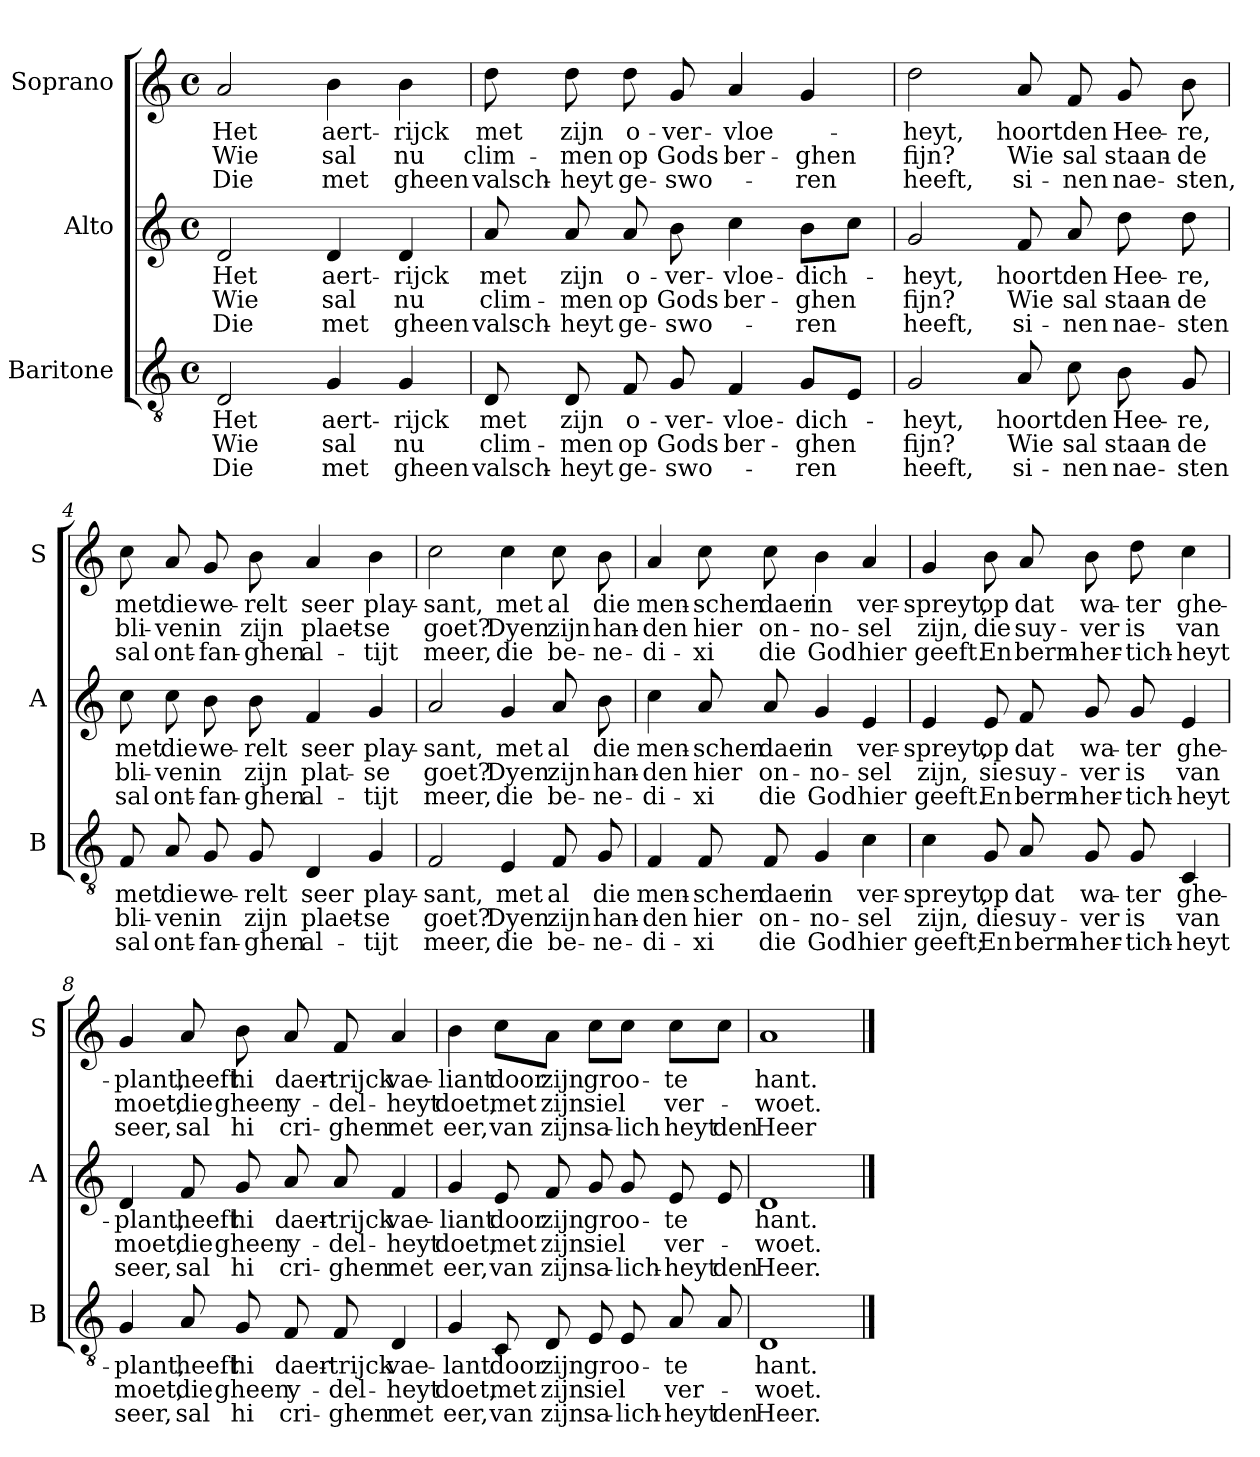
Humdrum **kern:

**kern	**text	**text	**text	**kern	**text	**text	**text	**kern	**text	**text	**text
*part3	*part3	*part3	*part3	*part2	*part2	*part2	*part2	*part1	*part1	*part1	*part1
*staff3	*staff3	*staff3	*staff3	*staff2	*staff2	*staff2	*staff2	*staff1	*staff1	*staff1	*staff1
*I"Baritone	*	*	*	*I"Alto	*	*	*	*I"Soprano	*	*	*
*I'B	*	*	*	*I'A	*	*	*	*I'S	*	*	*
*clefGv2	*	*	*	*clefG2	*	*	*	*clefG2	*	*	*
*k[]	*	*	*	*k[]	*	*	*	*k[]	*	*	*
*C:	*	*	*	*C:	*	*	*	*C:	*	*	*
*M4/4	*	*	*	*M4/4	*	*	*	*M4/4	*	*	*
*met(c)	*	*	*	*met(c)	*	*	*	*met(c)	*	*	*
=1	=1	=1	=1	=1	=1	=1	=1	=1	=1	=1	=1
!	!LO:LY:b	!LO:LY:b	!LO:LY:b	!	!LO:LY:b	!LO:LY:b	!LO:LY:b	!	!LO:LY:b	!LO:LY:b	!LO:LY:b
2D/	Het	Wie	Die	2d/	Het	Wie	Die	2a/	Het	Wie	Die
!	!LO:LY:b	!LO:LY:b	!LO:LY:b	!	!LO:LY:b	!LO:LY:b	!LO:LY:b	!	!LO:LY:b	!LO:LY:b	!LO:LY:b
4G/	aert-	sal	met	4d/	aert-	sal	met	4b\	aert-	sal	met
!	!LO:LY:b	!LO:LY:b	!LO:LY:b	!	!LO:LY:b	!LO:LY:b	!LO:LY:b	!	!LO:LY:b	!LO:LY:b	!LO:LY:b
4G/	-rijck	nu	gheen	4d/	-rijck	nu	gheen	4b\	-rijck	nu	gheen
=2	=2	=2	=2	=2	=2	=2	=2	=2	=2	=2	=2
!	!LO:LY:b	!LO:LY:b	!LO:LY:b	!	!LO:LY:b	!LO:LY:b	!LO:LY:b	!	!LO:LY:b	!LO:LY:b	!LO:LY:b
8D/	met	clim-	valsch-	8a/	met	clim-	valsch-	8dd\	met	clim-	valsch-
!	!LO:LY:b	!LO:LY:b	!LO:LY:b	!	!LO:LY:b	!LO:LY:b	!LO:LY:b	!	!LO:LY:b	!LO:LY:b	!LO:LY:b
8D/	zijn	-men	-heyt	8a/	zijn	-men	-heyt	8dd\	zijn	-men	-heyt
!	!LO:LY:b	!LO:LY:b	!LO:LY:b	!	!LO:LY:b	!LO:LY:b	!LO:LY:b	!	!LO:LY:b	!LO:LY:b	!LO:LY:b
8F/	o-	op	ge-	8a/	o-	op	ge-	8dd\	o-	op	ge-
!	!LO:LY:b	!LO:LY:b	!LO:LY:b	!	!LO:LY:b	!LO:LY:b	!LO:LY:b	!	!LO:LY:b	!LO:LY:b	!LO:LY:b
8G/	-ver-	Gods	-swo-	8b\	-ver-	Gods	-swo-	8g/	-ver-	Gods	-swo-
!	!LO:LY:b	!LO:LY:b	!	!	!LO:LY:b	!LO:LY:b	!	!	!LO:LY:b	!LO:LY:b	!
4F/	-vloe-	ber-	.	4cc\	-vloe-	ber-	.	4a/	-vloe-	ber-	.
!	!LO:LY:b	!LO:LY:b	!LO:LY:b	!	!LO:LY:b	!LO:LY:b	!LO:LY:b	!	!	!LO:LY:b	!LO:LY:b
8G/L	-dich-	-ghen	-ren	8b\L	-dich-	-ghen	-ren	4g/	.	-ghen	-ren
8E/J	.	.	.	8cc\J	.	.	.	.	.	.	.
=3	=3	=3	=3	=3	=3	=3	=3	=3	=3	=3	=3
!	!LO:LY:b	!LO:LY:b	!LO:LY:b	!	!LO:LY:b	!LO:LY:b	!LO:LY:b	!	!LO:LY:b	!LO:LY:b	!LO:LY:b
2G/	-heyt,	fijn?	heeft,	2g/	-heyt,	fijn?	heeft,	2dd\	-heyt,	fijn?	heeft,
!	!LO:LY:b	!LO:LY:b	!LO:LY:b	!	!LO:LY:b	!LO:LY:b	!LO:LY:b	!	!LO:LY:b	!LO:LY:b	!LO:LY:b
8A/	hoort	Wie	si-	8f/	hoort	Wie	si-	8a/	hoort	Wie	si-
!	!LO:LY:b	!LO:LY:b	!LO:LY:b	!	!LO:LY:b	!LO:LY:b	!LO:LY:b	!	!LO:LY:b	!LO:LY:b	!LO:LY:b
8c\	den	sal	-nen	8a/	den	sal	-nen	8f/	den	sal	-nen
!	!LO:LY:b	!LO:LY:b	!LO:LY:b	!	!LO:LY:b	!LO:LY:b	!LO:LY:b	!	!LO:LY:b	!LO:LY:b	!LO:LY:b
8B\	Hee-	staan-	nae-	8dd\	Hee-	staan-	nae-	8g/	Hee-	staan-	nae-
!	!LO:LY:b	!LO:LY:b	!LO:LY:b	!	!LO:LY:b	!LO:LY:b	!LO:LY:b	!	!LO:LY:b	!LO:LY:b	!LO:LY:b
8G/	-re,	-de	-sten	8dd\	-re,	-de	-sten	8b\	-re,	-de	-sten,
!!LO:LB:g=z
=4	=4	=4	=4	=4	=4	=4	=4	=4	=4	=4	=4
!	!LO:LY:b	!LO:LY:b	!LO:LY:b	!	!LO:LY:b	!LO:LY:b	!LO:LY:b	!	!LO:LY:b	!LO:LY:b	!LO:LY:b
8F/	met	bli-	sal	8cc\	met	bli-	sal	8cc\	met	bli-	sal
!	!LO:LY:b	!LO:LY:b	!LO:LY:b	!	!LO:LY:b	!LO:LY:b	!LO:LY:b	!	!LO:LY:b	!LO:LY:b	!LO:LY:b
8A/	die	-ven	ont-	8cc\	die	-ven	ont-	8a/	die	-ven	ont-
!	!LO:LY:b	!LO:LY:b	!LO:LY:b	!	!LO:LY:b	!LO:LY:b	!LO:LY:b	!	!LO:LY:b	!LO:LY:b	!LO:LY:b
8G/	we-	in	-fan-	8b\	we-	in	-fan-	8g/	we-	in	-fan-
!	!LO:LY:b	!LO:LY:b	!LO:LY:b	!	!LO:LY:b	!LO:LY:b	!LO:LY:b	!	!LO:LY:b	!LO:LY:b	!LO:LY:b
8G/	-relt	zijn	-ghen	8b\	-relt	zijn	-ghen	8b\	-relt	zijn	-ghen
!	!LO:LY:b	!LO:LY:b	!LO:LY:b	!	!LO:LY:b	!LO:LY:b	!LO:LY:b	!	!LO:LY:b	!LO:LY:b	!LO:LY:b
4D/	seer	plaet-	al-	4f/	seer	plat-	al-	4a/	seer	plaet-	al-
!	!LO:LY:b	!LO:LY:b	!LO:LY:b	!	!LO:LY:b	!LO:LY:b	!LO:LY:b	!	!LO:LY:b	!LO:LY:b	!LO:LY:b
4G/	play-	-se	-tijt	4g/	play-	-se	-tijt	4b\	play-	-se	-tijt
=5	=5	=5	=5	=5	=5	=5	=5	=5	=5	=5	=5
!	!LO:LY:b	!LO:LY:b	!LO:LY:b	!	!LO:LY:b	!LO:LY:b	!LO:LY:b	!	!LO:LY:b	!LO:LY:b	!LO:LY:b
2F/	-sant,	goet?	meer,	2a/	-sant,	goet?	meer,	2cc\	-sant,	goet?	meer,
!	!LO:LY:b	!LO:LY:b	!LO:LY:b	!	!LO:LY:b	!LO:LY:b	!LO:LY:b	!	!LO:LY:b	!LO:LY:b	!LO:LY:b
4E/	met	Dyen	die	4g/	met	Dyen	die	4cc\	met	Dyen	die
!	!LO:LY:b	!LO:LY:b	!LO:LY:b	!	!LO:LY:b	!LO:LY:b	!LO:LY:b	!	!LO:LY:b	!LO:LY:b	!LO:LY:b
8F/	al	zijn	be-	8a/	al	zijn	be-	8cc\	al	zijn	be-
!	!LO:LY:b	!LO:LY:b	!LO:LY:b	!	!LO:LY:b	!LO:LY:b	!LO:LY:b	!	!LO:LY:b	!LO:LY:b	!LO:LY:b
8G/	die	han-	-ne-	8b\	die	han-	-ne-	8b\	die	han-	-ne-
=6	=6	=6	=6	=6	=6	=6	=6	=6	=6	=6	=6
!	!LO:LY:b	!LO:LY:b	!LO:LY:b	!	!LO:LY:b	!LO:LY:b	!LO:LY:b	!	!LO:LY:b	!LO:LY:b	!LO:LY:b
4F/	men-	-den	-di-	4cc\	men-	-den	-di-	4a/	men-	-den	-di-
!	!LO:LY:b	!LO:LY:b	!LO:LY:b	!	!LO:LY:b	!LO:LY:b	!LO:LY:b	!	!LO:LY:b	!LO:LY:b	!LO:LY:b
8F/	-schen	hier	-xi	8a/	-schen	hier	-xi	8cc\	-schen	hier	-xi
!	!LO:LY:b	!LO:LY:b	!LO:LY:b	!	!LO:LY:b	!LO:LY:b	!LO:LY:b	!	!LO:LY:b	!LO:LY:b	!LO:LY:b
8F/	daer	on-	die	8a/	daer	on-	die	8cc\	daer	on-	die
!	!LO:LY:b	!LO:LY:b	!LO:LY:b	!	!LO:LY:b	!LO:LY:b	!LO:LY:b	!	!LO:LY:b	!LO:LY:b	!LO:LY:b
4G/	in	-no-	God	4g/	in	-no-	God	4b\	in	-no-	God
!	!LO:LY:b	!LO:LY:b	!LO:LY:b	!	!LO:LY:b	!LO:LY:b	!LO:LY:b	!	!LO:LY:b	!LO:LY:b	!LO:LY:b
4c\	ver-	-sel	hier	4e/	ver-	-sel	hier	4a/	ver-	-sel	hier
=7	=7	=7	=7	=7	=7	=7	=7	=7	=7	=7	=7
!	!LO:LY:b	!LO:LY:b	!LO:LY:b	!	!LO:LY:b	!LO:LY:b	!LO:LY:b	!	!LO:LY:b	!LO:LY:b	!LO:LY:b
4c\	-spreyt,	zijn,	geeft;	4e/	-spreyt,	zijn,	geeft.	4g/	-spreyt,	zijn,	geeft.
!	!LO:LY:b	!LO:LY:b	!LO:LY:b	!	!LO:LY:b	!LO:LY:b	!LO:LY:b	!	!LO:LY:b	!LO:LY:b	!LO:LY:b
8G/	op	die	En	8e/	op	sie	En	8b\	op	die	En
!	!LO:LY:b	!LO:LY:b	!LO:LY:b	!	!LO:LY:b	!LO:LY:b	!LO:LY:b	!	!LO:LY:b	!LO:LY:b	!LO:LY:b
8A/	dat	suy-	berm-	8f/	dat	suy-	berm-	8a/	dat	suy-	berm-
!	!LO:LY:b	!LO:LY:b	!LO:LY:b	!	!LO:LY:b	!LO:LY:b	!LO:LY:b	!	!LO:LY:b	!LO:LY:b	!LO:LY:b
8G/	wa-	-ver	-her-	8g/	wa-	-ver	-her-	8b\	wa-	-ver	-her-
!	!LO:LY:b	!LO:LY:b	!LO:LY:b	!	!LO:LY:b	!LO:LY:b	!LO:LY:b	!	!LO:LY:b	!LO:LY:b	!LO:LY:b
8G/	-ter	is	-tich-	8g/	-ter	is	-tich-	8dd\	-ter	is	-tich-
!	!LO:LY:b	!LO:LY:b	!LO:LY:b	!	!LO:LY:b	!LO:LY:b	!LO:LY:b	!	!LO:LY:b	!LO:LY:b	!LO:LY:b
4C/	ghe-	van	-heyt	4e/	ghe-	van	-heyt	4cc\	ghe-	van	-heyt
!!LO:PB:g=z
=8	=8	=8	=8	=8	=8	=8	=8	=8	=8	=8	=8
!	!LO:LY:b	!LO:LY:b	!LO:LY:b	!	!LO:LY:b	!LO:LY:b	!LO:LY:b	!	!LO:LY:b	!LO:LY:b	!LO:LY:b
4G/	-plant,	moet,	seer,	4d/	-plant,	moet,	seer,	4g/	-plant,	moet,	seer,
!	!LO:LY:b	!LO:LY:b	!LO:LY:b	!	!LO:LY:b	!LO:LY:b	!LO:LY:b	!	!LO:LY:b	!LO:LY:b	!LO:LY:b
8A/	heeft	die	sal	8f/	heeft	die	sal	8a/	heeft	die	sal
!	!LO:LY:b	!LO:LY:b	!LO:LY:b	!	!LO:LY:b	!LO:LY:b	!LO:LY:b	!	!LO:LY:b	!LO:LY:b	!LO:LY:b
8G/	hi	gheen	hi	8g/	hi	gheen	hi	8b\	hi	gheen	hi
!	!LO:LY:b	!LO:LY:b	!LO:LY:b	!	!LO:LY:b	!LO:LY:b	!LO:LY:b	!	!LO:LY:b	!LO:LY:b	!LO:LY:b
8F/	daer-	y-	cri-	8a/	daer-	y-	cri-	8a/	daer-	y-	cri-
!	!LO:LY:b	!LO:LY:b	!LO:LY:b	!	!LO:LY:b	!LO:LY:b	!LO:LY:b	!	!LO:LY:b	!LO:LY:b	!LO:LY:b
8F/	-trijck	-del-	-ghen	8a/	-trijck	-del-	-ghen	8f/	-trijck	-del-	-ghen
!	!LO:LY:b	!LO:LY:b	!LO:LY:b	!	!LO:LY:b	!LO:LY:b	!LO:LY:b	!	!LO:LY:b	!LO:LY:b	!LO:LY:b
4D/	vae-	-heyt	met	4f/	vae-	-heyt	met	4a/	vae-	-heyt	met
=9	=9	=9	=9	=9	=9	=9	=9	=9	=9	=9	=9
!	!LO:LY:b	!LO:LY:b	!LO:LY:b	!	!LO:LY:b	!LO:LY:b	!LO:LY:b	!	!LO:LY:b	!LO:LY:b	!LO:LY:b
4G/	-lant	doet,	eer,	4g/	-liant	doet,	eer,	4b\	-liant	doet,	eer,
!	!LO:LY:b	!LO:LY:b	!LO:LY:b	!	!LO:LY:b	!LO:LY:b	!LO:LY:b	!	!LO:LY:b	!LO:LY:b	!LO:LY:b
8C/	door	met	van	8e/	door	met	van	8cc\L	door	met	van
!	!LO:LY:b	!LO:LY:b	!LO:LY:b	!	!LO:LY:b	!LO:LY:b	!LO:LY:b	!	!LO:LY:b	!LO:LY:b	!LO:LY:b
8D/	zijn	zijn	zijn	8f/	zijn	zijn	zijn	8a\J	zijn	zijn	zijn
!	!LO:LY:b	!LO:LY:b	!LO:LY:b	!	!LO:LY:b	!LO:LY:b	!LO:LY:b	!	!LO:LY:b	!LO:LY:b	!LO:LY:b
8E/	groo-	siel	sa-	8g/	groo-	siel	sa-	8cc\L	groo-	siel	sa-
!	!	!	!LO:LY:b	!	!	!	!LO:LY:b	!	!	!	!LO:LY:b
8E/	.	.	-lich-	8g/	.	.	-lich-	8cc\J	.	.	-lich
!	!LO:LY:b	!LO:LY:b	!LO:LY:b	!	!LO:LY:b	!LO:LY:b	!LO:LY:b	!	!LO:LY:b	!LO:LY:b	!LO:LY:b
8A/	-te	ver-	-heyt	8e/	-te	ver-	-heyt	8cc\L	-te	ver-	heyt
!	!	!	!LO:LY:b	!	!	!	!LO:LY:b	!	!	!	!LO:LY:b
8A/	.	.	den	8e/	.	.	den	8cc\J	.	.	den
=10	=10	=10	=10	=10	=10	=10	=10	=10	=10	=10	=10
!	!LO:LY:b	!LO:LY:b	!LO:LY:b	!	!LO:LY:b	!LO:LY:b	!LO:LY:b	!	!LO:LY:b	!LO:LY:b	!LO:LY:b
1D	hant.	-woet.	Heer.	1d	hant.	-woet.	Heer.	1a	hant.	-woet.	Heer
==	==	==	==	==	==	==	==	==	==	==	==
*-	*-	*-	*-	*-	*-	*-	*-	*-	*-	*-	*-
